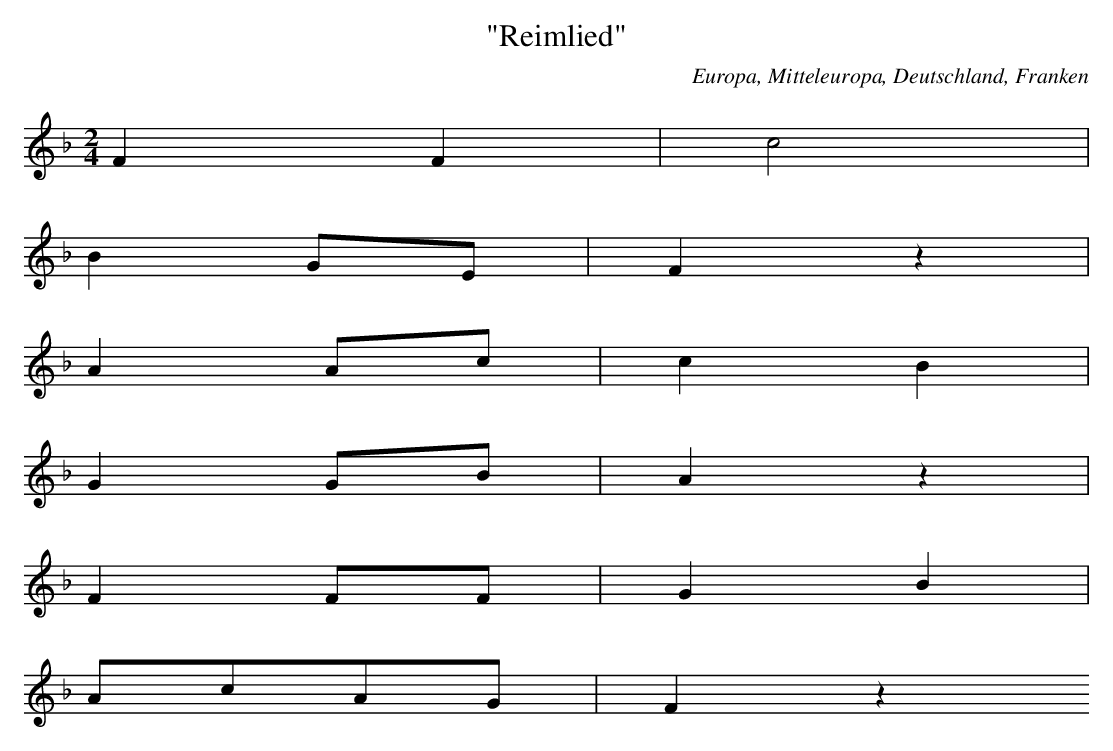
X:1
T: "Reimlied"
O: Europa, Mitteleuropa, Deutschland, Franken
M: 2/4
L: 1/8
K: F
F2F2 | c4 |
B2GE | F2z2 |
A2Ac | c2B2 |
G2GB | A2z2 |
F2FF | G2B2 |
AcAG | F2z2
